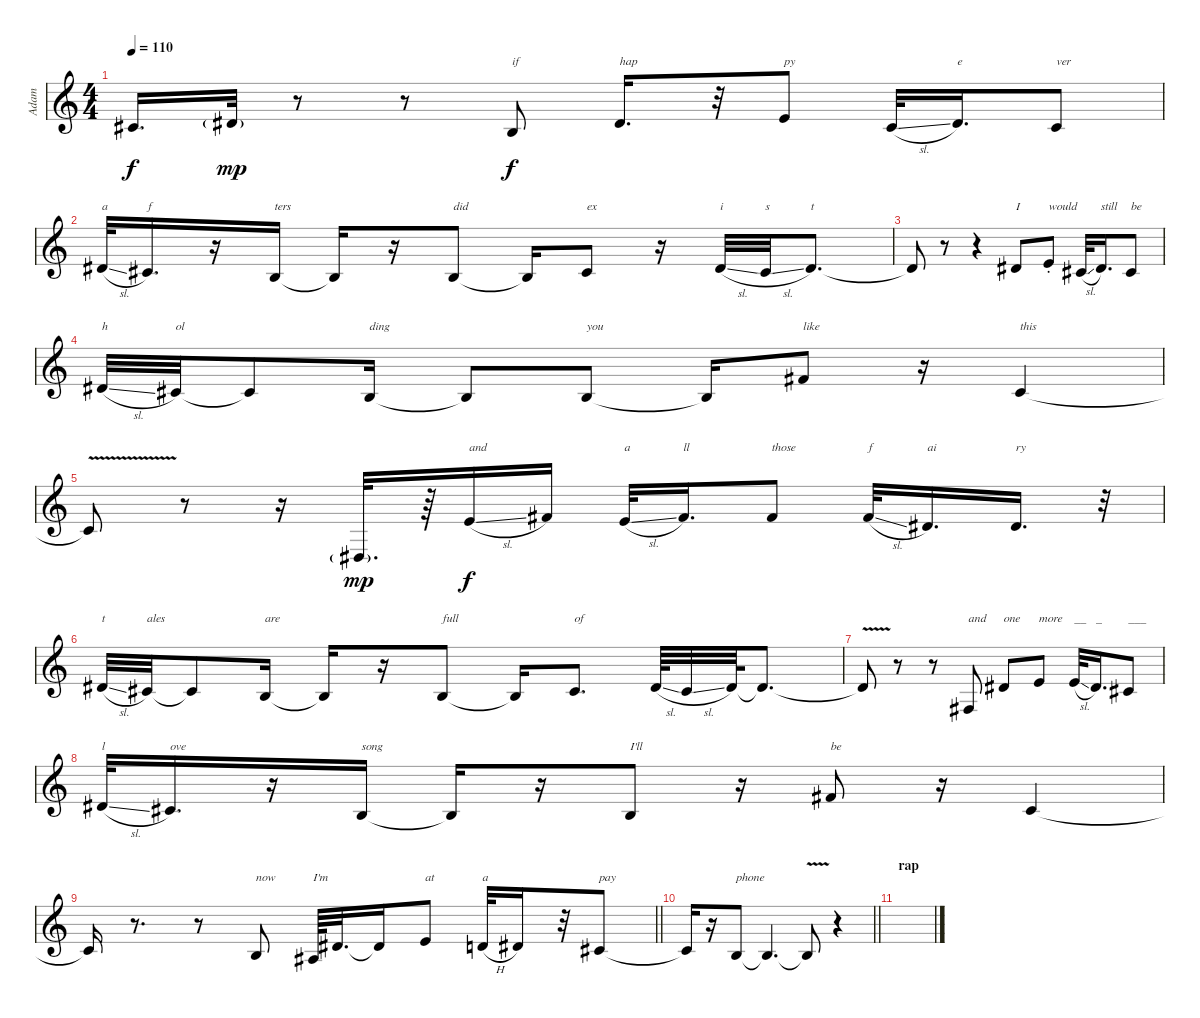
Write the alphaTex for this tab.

\track ("Adam" "Adam") {instrument lead2sawtooth}
\staff {score}
\tuning (E4 B3 G3 D3 A2 E2) {hide}
\ts (4 4)
\tempo 110
\clef g2
\ks c
6.3{t}.16{d dy f} 8.3{g}.32{dy mp} r.8 r.8 4.3.8{txt "if" dy f} 4.2.16{d txt "hap"} r.32 5.2.8{txt "py"} 6.3{sl}.32 8.3.16{d txt "e"} 6.3.8{txt "ver"} |
4.2{sl}.32{txt "a"} 2.2.16{d txt "f"} r.16 4.3.16{txt "ters"} 4.3{t}.16 r.16 4.3.8{txt "did"} 4.3{t}.16 6.3.8{txt "ex"} r.16 8.3{sl}.32{txt "i"} 6.3{sl}.32{txt "s"} 8.3.8{d txt "t"} |
8.3{t}.8 r.8 r.4 4.2.8{txt "I"} 5.2{st}.8{txt "would"} 2.2{sl}.32 4.2.16{d txt "still"} 6.3.8{txt "be"} |
8.3{sl}.32{txt "h"} 6.3.32{txt "ol"} 6.3{t}.8 4.3.16{txt "ding"} 4.3{t}.8 4.3.8{txt "you"} 4.3{t}.16 7.2.8{txt "like"} r.16 6.3.4{txt "this"} |
6.3{v t}.8 r.8 r.16 1.4{g}.32{d dy mp} r.64 5.2{sl}.16{txt "and" dy f} 7.2.16 5.2{sl}.32{txt "a"} 7.2.16{d txt "ll"} 7.2.8{txt "those"} 7.2{sl}.32{txt "f"} 4.2.16{d txt "ai"} 4.2.16{d txt "ry"} r.32 |
8.3{sl}.32{txt "t"} 6.3.32{txt "ales"} 6.3{t}.8 9.4.16{txt "are"} 9.4{t}.16 r.16 9.4.8{txt "full"} 9.4{t}.16 6.3.8{d txt "of"} 8.3{sl}.64 6.3{sl}.32 8.3.64 8.3{t}.8{d} |
8.3{v t}.8 r.8 r.8 4.4.8{txt "and"} 4.2.8{txt "one"} 5.2.8{txt "more"} 9.3{sl}.32{txt "__"} 8.3.16{d txt "_"} 6.3.8{txt "___"} |
8.3{sl}.32{txt "l"} 6.3.16{d txt "ove"} r.16 4.3.16{txt "song"} 4.3{t}.16 r.16 4.3.8{txt "I'll"} r.16 7.2.8{txt "be"} r.16 6.3.4 |
\barLineRight lightlight
6.3{t}.16 r.8{d} r.8 4.3.8{txt "now"} 8.4.64{txt "I'm"} 8.3.32{d} 8.3{t}.16 9.3.8{txt "at"} 7.3{h}.32{txt "a"} 8.3.16 r.32 6.3.8{txt "pay"} |
\barLineRight lightlight
6.3{t}.16 r.16 4.3.8{txt "phone"} 4.3{t}.4{d} 4.3{v t}.8 r.4 |
\section ("" "rap")
